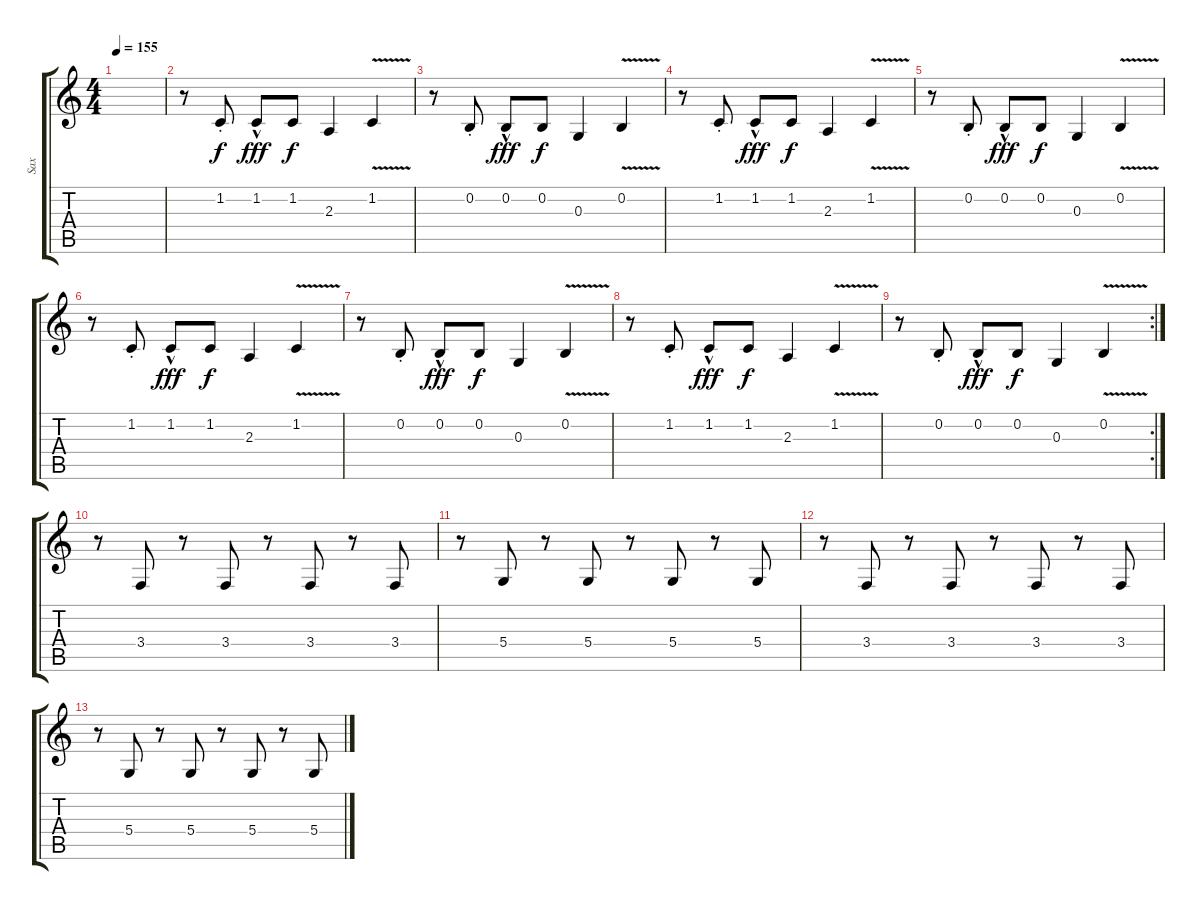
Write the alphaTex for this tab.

\track ("Sax" "Sax") {instrument altosax}
\staff {score tabs}
\tuning (E4 B3 G3 D3 A2 E2) {hide}
\ts (4 4)
\tempo 155
\clef g2
\ks c
|
r.8 1.2{st}.8 1.2{hac}.8{dy fff} 1.2.8{dy f} 2.3.4 1.2{v}.4 |
r.8 0.2{st}.8 0.2{hac}.8{dy fff} 0.2.8{dy f} 0.3.4 0.2{v}.4 |
r.8 1.2{st}.8 1.2{hac}.8{dy fff} 1.2.8{dy f} 2.3.4 1.2{v}.4 |
r.8 0.2{st}.8 0.2{hac}.8{dy fff} 0.2.8{dy f} 0.3.4 0.2{v}.4 |
r.8 1.2{st}.8 1.2{hac}.8{dy fff} 1.2.8{dy f} 2.3.4 1.2{v}.4 |
r.8 0.2{st}.8 0.2{hac}.8{dy fff} 0.2.8{dy f} 0.3.4 0.2{v}.4 |
r.8 1.2{st}.8 1.2{hac}.8{dy fff} 1.2.8{dy f} 2.3.4 1.2{v}.4 |
\rc 2
r.8 0.2{st}.8 0.2{hac}.8{dy fff} 0.2.8{dy f} 0.3.4 0.2{v}.4 |
r.8 3.4.8 r.8 3.4.8 r.8 3.4.8 r.8 3.4.8 |
r.8 5.4.8 r.8 5.4.8 r.8 5.4.8 r.8 5.4.8 |
r.8 3.4.8 r.8 3.4.8 r.8 3.4.8 r.8 3.4.8 |
r.8 5.4.8 r.8 5.4.8 r.8 5.4.8 r.8 5.4.8
